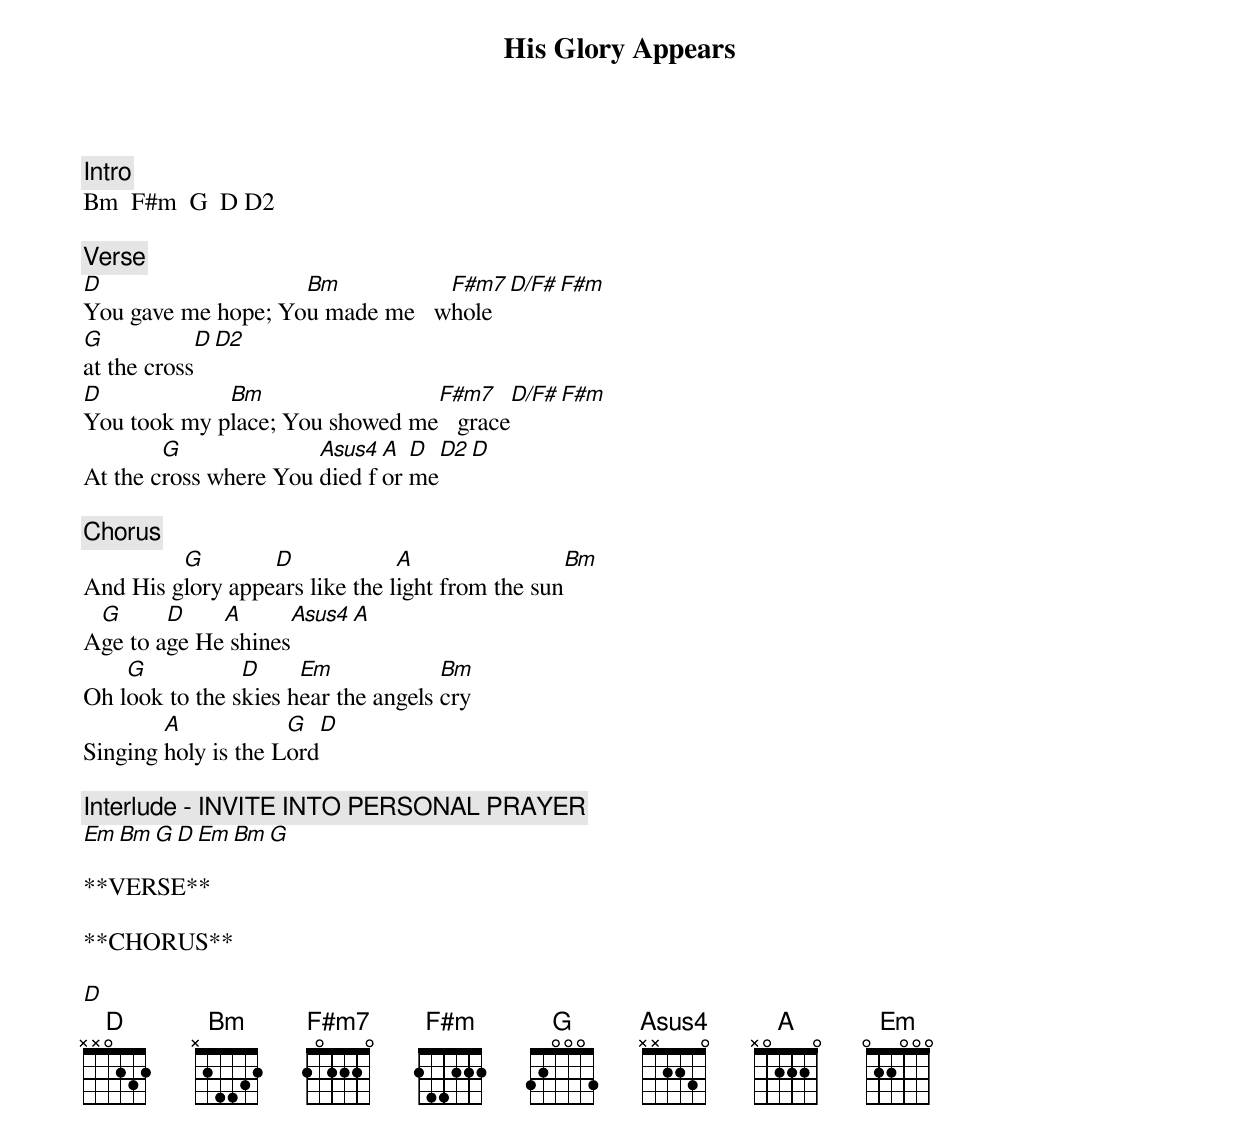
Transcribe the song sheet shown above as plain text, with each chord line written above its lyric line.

His Glory Appears

[Intro]
Bm  F#m  G  D D2

[Verse]
D                   Bm           F#m7    D/F# F#m
You gave me hope; You made me   whole
G                  D D2
at the cross
D            Bm                 F#m7    D/F# F#m
You took my place; You showed me   grace
        G              Asus4 A  D D2 D
At the cross where You died for me

[Chorus]
         G        D             A                Bm
And His glory appears like the light from the sun
 G      D    A      Asus4 A
Age to age He shines
    G           D     Em             Bm
Oh look to the skies hear the angels cry
        A            G    D
Singing holy is the Lord

[Interlude] - INVITE INTO PERSONAL PRAYER
Em  Bm  G  D  Em  Bm  G

**VERSE**

**CHORUS**

D
